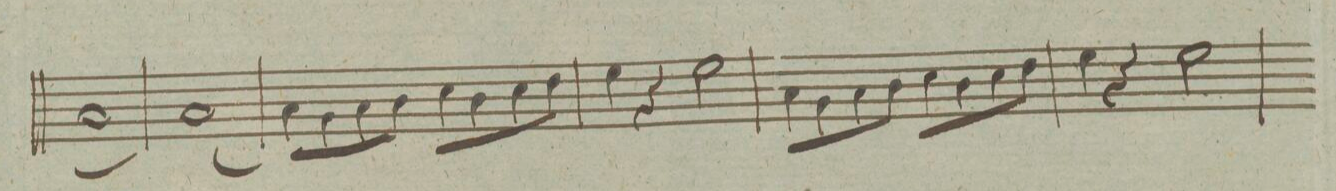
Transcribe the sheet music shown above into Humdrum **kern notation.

**kern	**dynam
*I"Fagotto Primo	*
*clefF4	*
*k[]	*
*met(c|)	*
*M2/2	*
1C/_	.
=249	=249
1C/]	.
=250	=250
8CL\	.
8BB/	.
8C/	.
8D\J	.
8E\L	.
8D\	.
8E\	.
8F\J	.
=251	=251
4G\	.
4r	.
2G\	.
=252	=252
8CL\	.
8BB/	.
8C/	.
8D\J	.
8E\L	.
8D\	.
8E\	.
8F\J	.
=253	=253
4G\	.
4r	.
2G\	.
=254	=254
*-	*-
